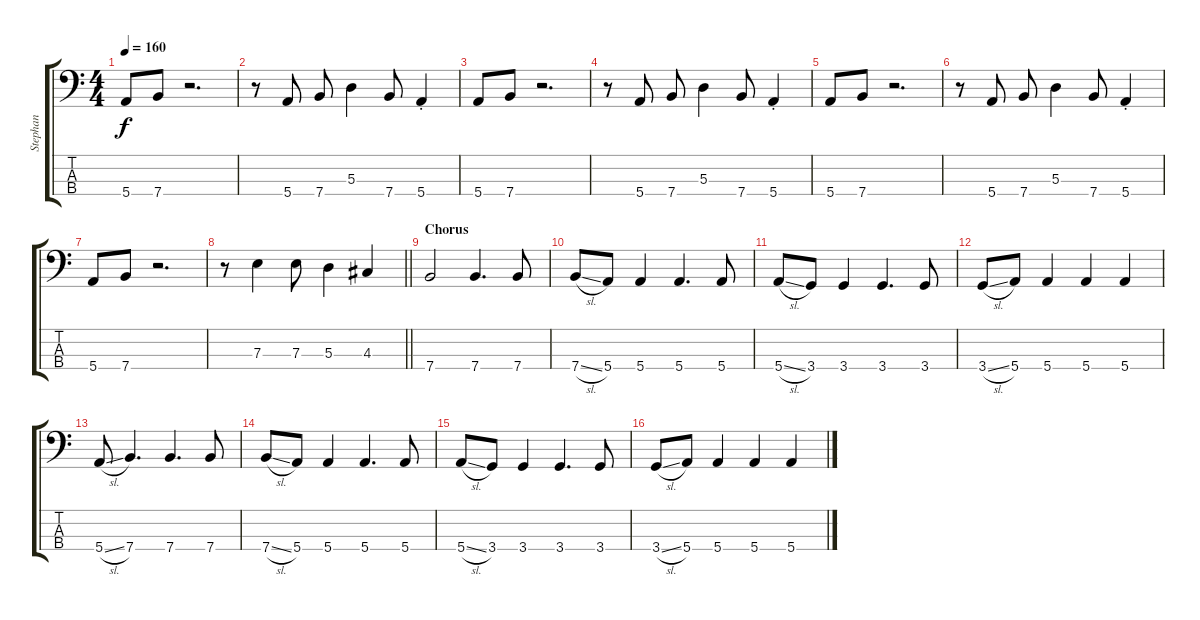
\track ("Stephan" "Stephan") {instrument electricbasspick}
\staff {score tabs}
\tuning (G2 D2 A1 E1) {hide}
\ts (4 4)
\tempo 160
\clef f4
\ks c
5.4.8{dy f} 7.4.8 r.2{d} |
r.8 5.4.8 7.4.8 5.3.4 7.4.8 5.4{st}.4 |
5.4.8 7.4.8 r.2{d} |
r.8 5.4.8 7.4.8 5.3.4 7.4.8 5.4{st}.4 |
5.4.8 7.4.8 r.2{d} |
r.8 5.4.8 7.4.8 5.3.4 7.4.8 5.4{st}.4 |
5.4.8 7.4.8 r.2{d} |
\barLineRight lightlight
r.8 7.3.4 7.3.8 5.3.4 4.3.4 |
\section ("" "Chorus")
7.4.2 7.4.4{d} 7.4.8 |
7.4{sl}.8 5.4.8 5.4.4 5.4.4{d} 5.4.8 |
5.4{sl}.8 3.4.8 3.4.4 3.4.4{d} 3.4.8 |
3.4{sl}.8 5.4.8 5.4.4 5.4.4 5.4.4 |
5.4{sl}.8 7.4.4{d} 7.4.4{d} 7.4.8 |
7.4{sl}.8 5.4.8 5.4.4 5.4.4{d} 5.4.8 |
5.4{sl}.8 3.4.8 3.4.4 3.4.4{d} 3.4.8 |
3.4{sl}.8 5.4.8 5.4.4 5.4.4 5.4.4
